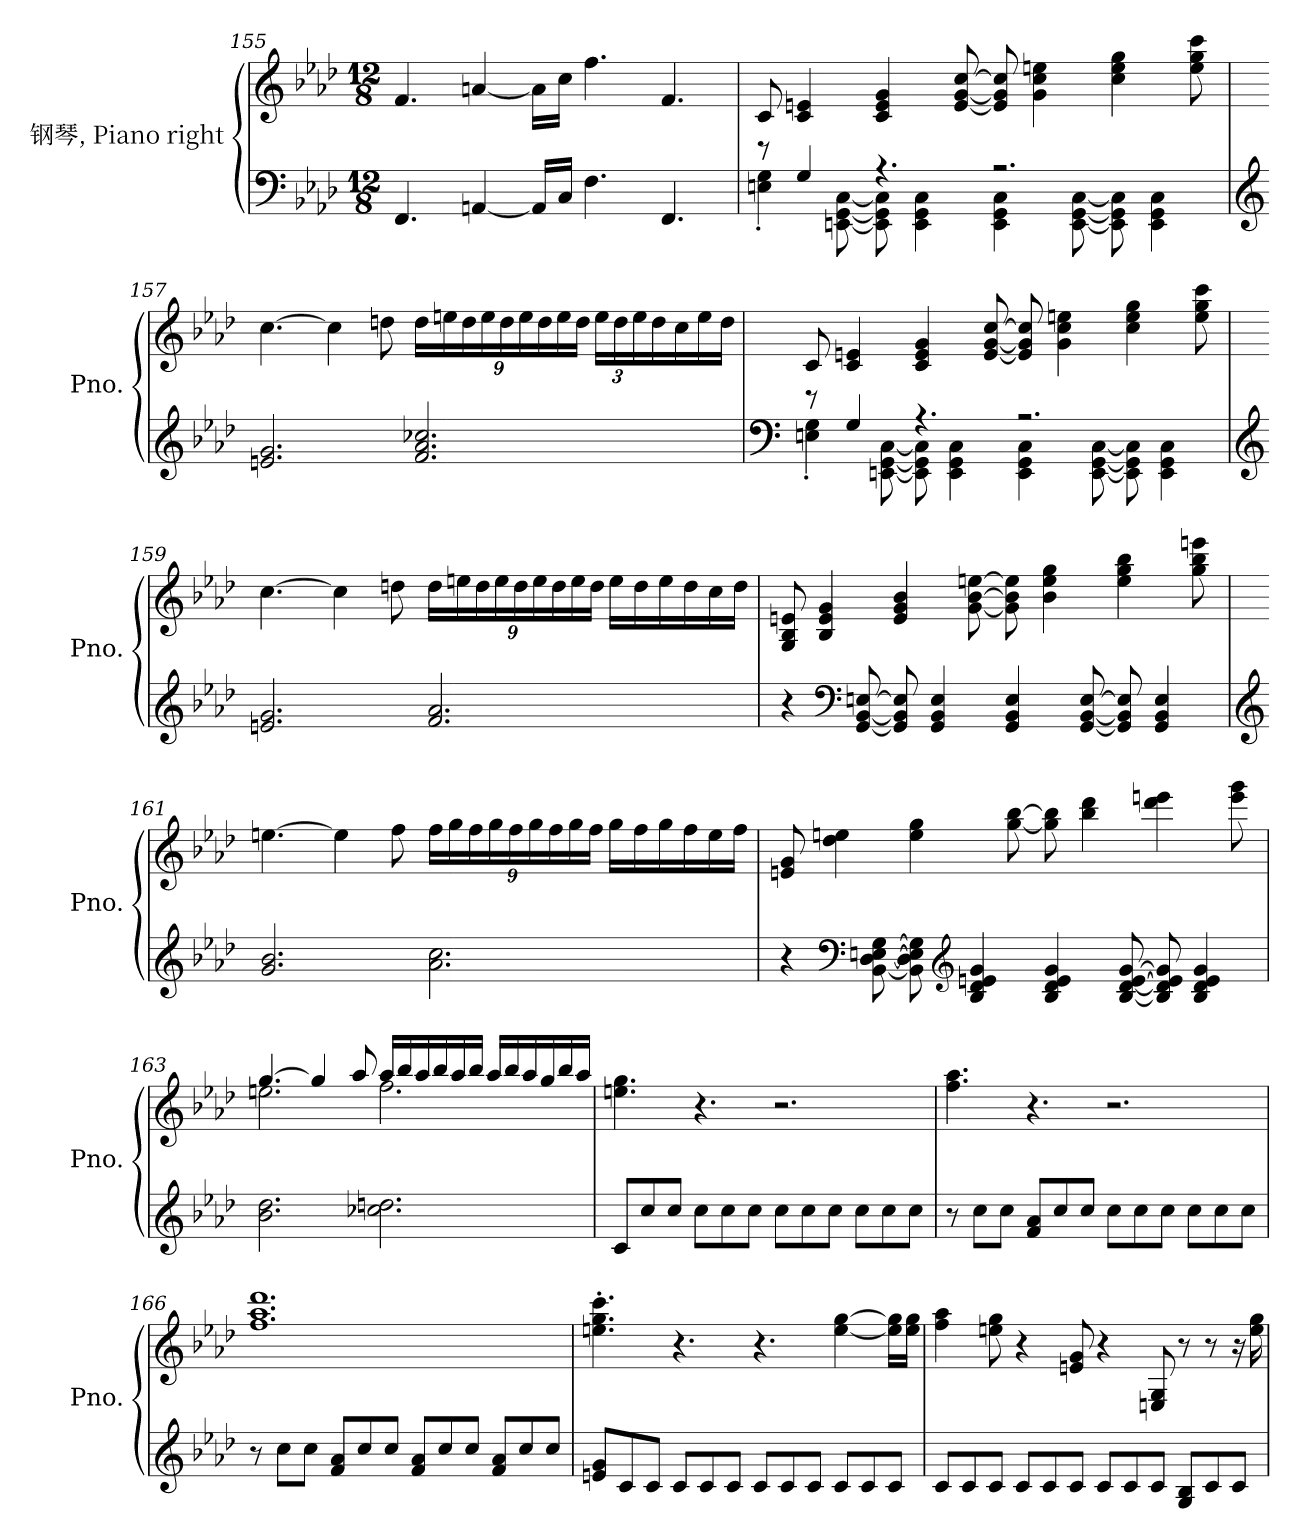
**kern	**kern
*part1	*part1
*staff2	*staff1
*I"钢琴, Piano right	*
*I'Pno.	*
*clefF4	*clefG2
*k[b-e-a-d-]	*k[b-e-a-d-]
*M12/8	*M12/8
*MM186	*MM186
=155	=155
4.FF/	4.f/
*	*MM177
[4AAn/	[4an/
16AA/LL]	16a\LL]
*	*MM161
16C/JJ	16cc\JJ
*	*MM177
4.F\	4.ff\
*	*MM177
4.FF/	4.f/
!!LO:LB:g=z
=156	=156
*	*MM134
*^	*
8r	4En\' 4G\'	8c/
*	*	*MM184
4G/	.	4c/ 4en/
.	[8EEn\ [8GG\ [8C\	.
4.r	8EE\] 8GG\] 8C\]	4c/ 4e/ 4g/
.	4EE\ 4GG\ 4C\	.
.	.	[8e/ [8g/ [8cc/
2.r	4EE\ 4GG\ 4C\	8e/] 8g/] 8cc/]
.	.	4g\ 4cc\ 4een\
.	[8EE\ [8GG\ [8C\	.
.	8EE\] 8GG\] 8C\]	4cc\ 4ee\ 4gg\
.	4EE\ 4GG\ 4C\	.
*	*	*MM99
.	.	8ee\ 8gg\ 8ccc\
*v	*v	*
=157	=157
*clefG2	*
*	*MM177
2.en/ 2.g/	[4.cc\
.	4cc\]
*	*MM165
.	8ddn\
*	*Xbrackettup
*	*MM176
2.f/ 2.a-/ 2.cc-X/	24dd\LL
.	24een\
*	*MM177
.	24dd\
.	24ee\
*	*MM178
.	24dd\
*	*MM179
.	24ee\
.	24dd\
*	*MM183
.	24ee\
.	24dd\JJ
.	24ee\LL
*	*MM175
.	24dd\
*	*MM173
.	24ee\
*	*MM171
.	16dd\
*	*MM156
.	16cc\
.	16ee\
*	*MM142
.	16dd\JJ
!!LO:LB:g=z
=158	=158
*clefF4	*
*	*MM134
*^	*
8r	4En\' 4G\'	8c/
*	*	*MM184
4G/	.	4c/ 4en/
.	[8EEn\ [8GG\ [8C\	.
4.r	8EE\] 8GG\] 8C\]	4c/ 4e/ 4g/
.	4EE\ 4GG\ 4C\	.
.	.	[8e/ [8g/ [8cc/
2.r	4EE\ 4GG\ 4C\	8e/] 8g/] 8cc/]
.	.	4g\ 4cc\ 4een\
.	[8EE\ [8GG\ [8C\	.
.	8EE\] 8GG\] 8C\]	4cc\ 4ee\ 4gg\
.	4EE\ 4GG\ 4C\	.
*	*	*MM100
.	.	8ee\ 8gg\ 8ccc\
*v	*v	*
=159	=159
*clefG2	*
*	*MM177
2.en/ 2.g/	[4.cc\
.	4cc\]
*	*MM165
.	8ddn\
*	*MM176
2.f/ 2.a-/	24dd\LL
.	24een\
*	*MM177
.	24dd\
.	24ee\
*	*MM178
.	24dd\
*	*MM179
.	24ee\
.	24dd\
*	*MM183
.	24ee\
.	24dd\JJ
.	16ee\LL
*	*MM174
.	16dd\
*	*MM171
.	16ee\
*	*MM156
.	16dd\
.	16cc\
*	*MM142
.	16dd\JJ
!!LO:LB:g=z
=160	=160
*	*MM134
4r	8G/ 8B-/ 8en/
*	*MM184
.	4B-/ 4e/ 4g/
*clefF4	*
[8GG/ [8BB-/ [8En/	.
8GG/] 8BB-/] 8E/]	4e/ 4g/ 4b-/
4GG/ 4BB-/ 4E/	.
.	[8g\ [8b-\ [8een\
4GG/ 4BB-/ 4E/	8g\] 8b-\] 8ee\]
.	4b-\ 4ee\ 4gg\
[8GG/ [8BB-/ [8E/	.
8GG/] 8BB-/] 8E/]	4ee\ 4gg\ 4bb-\
4GG/ 4BB-/ 4E/	.
*	*MM100
.	8gg\ 8bb-\ 8eeen\
=161	=161
*clefG2	*
*	*MM177
2.g/ 2.b-/	[4.een\
.	4ee\]
*	*MM165
.	8ff\
*	*MM176
2.a-\ 2.cc\	24ff\LL
.	24gg\
*	*MM177
.	24ff\
.	24gg\
*	*MM178
.	24ff\
*	*MM179
.	24gg\
.	24ff\
*	*MM183
.	24gg\
.	24ff\JJ
.	16gg\LL
*	*MM174
.	16ff\
*	*MM171
.	16gg\
*	*MM156
.	16ff\
.	16ee\
*	*MM142
.	16ff\JJ
!!LO:LB:g=z
=162	=162
*	*MM134
4r	8en/ 8g/
*	*MM184
.	4dd-\ 4een\
*clefF4	*
[8BB-\ [8D-\ [8En\ [8G\	.
8BB-\] 8D-\] 8E\] 8G\]	4ee\ 4gg\
*clefG2	*
4B-/ 4d-/ 4en/ 4g/	.
.	[8gg\ [8bb-\
4B-/ 4d-/ 4e/ 4g/	8gg\] 8bb-\]
.	4bb-\ 4ddd-\
[8B-/ [8d-/ [8e/ [8g/	.
8B-/] 8d-/] 8e/] 8g/]	4ddd-\ 4eeen\
4B-/ 4d-/ 4e/ 4g/	.
*	*MM100
.	8eee\ 8ggg\
=163	=163
*	*MM177
*	*^
2.b-\ 2.dd-\	[4.gg/	2.een\
.	4gg/]	.
*	*MM165	*
.	8aa-/	.
*	*MM173	*
2.cc-X\ 2.ddn\	16aa-/LL	2.ff\
.	16bb-/	.
.	16aa-/	.
*	*MM178	*
.	16bb-/	.
.	16aa-/	.
.	16bb-/JJ	.
.	16aa-/LL	.
*	*MM174	*
.	16bb-/	.
*	*MM171	*
.	16aa-/	.
*	*MM156	*
.	16gg/	.
.	16bb-/	.
*	*MM142	*
.	16aa-/JJ	.
*	*v	*v
!!LO:LB:g=z
=164	=164
*	*MM183
8c/L	4.een\ 4.gg\
8cc/	.
8cc/J	.
*	*MM183
8cc\L	4.r
8cc\	.
8cc\J	.
8cc\L	2.r
8cc\	.
8cc\J	.
8cc\L	.
8cc\	.
8cc\J	.
=165	=165
8r	4.ff\ 4.aa-\
8cc\L	.
8cc\J	.
*	*MM183
8f/ 8a-/L	4.r
8cc/	.
8cc/J	.
8cc\L	2.r
8cc\	.
8cc\J	.
8cc\L	.
8cc\	.
8cc\J	.
=166	=166
8r	1.ff 1.aa- 1.ddd-
8cc\L	.
8cc\J	.
8f/ 8a-/L	.
8cc/	.
8cc/J	.
8f/ 8a-/L	.
8cc/	.
8cc/J	.
8f/ 8a-/L	.
8cc/	.
8cc/J	.
!!LO:PB:g=z
=167	=167
8en/ 8g/L	4.een\' 4.gg\' 4.ccc\'
8c/	.
8c/J	.
*	*MM183
8c/L	4.r
8c/	.
8c/J	.
8c/L	4.r
8c/	.
8c/J	.
*	*MM183
8c/L	[4ee\ [4gg\
8c/	.
8c/J	16ee\] 16gg\]LL
*	*MM151
.	16ee\ 16gg\JJ
=168	=168
*	*MM183
8c/L	4ff\ 4aa-\
8c/	.
*	*MM186
8c/J	8een\ 8gg\
8c/L	4r
8c/	.
*	*MM183
8c/J	8en/ 8g/
*	*MM185
8c/L	4r
8c/	.
8c/J	8En/ 8G/
8G/ 8B-/L	8r
*	*MM183
8c/	8r
*	*MM187
8c/J	16r
.	16ee\ 16gg\
=	=
*-	*-
